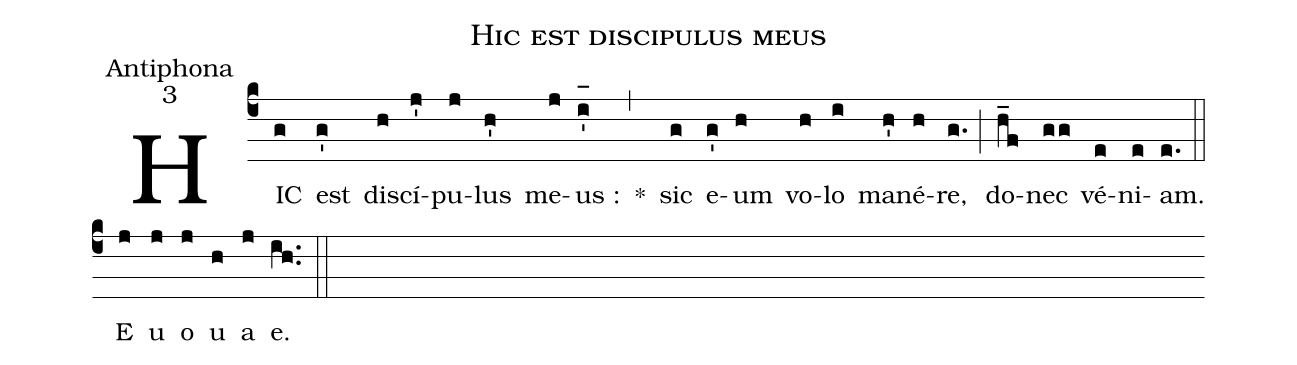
name:Hic est discipulus meus;
office-part:Antiphona;
mode:3;
%%
(c4) HIC(g) est(g') di(h)scí(j')pu(j)lus(h') me(j)us :(i'_[oh:h]) *(,) sic(g) e(g')um(h) vo(h)lo(i) ma(h')né(h)re,(g.) (;) do(h_f)nec(gg) vé(e)ni(e)am.(e.) (::) <eu>E(j) u(j) o(j) u(h) a(j) e.</eu>(ih..) (::)
